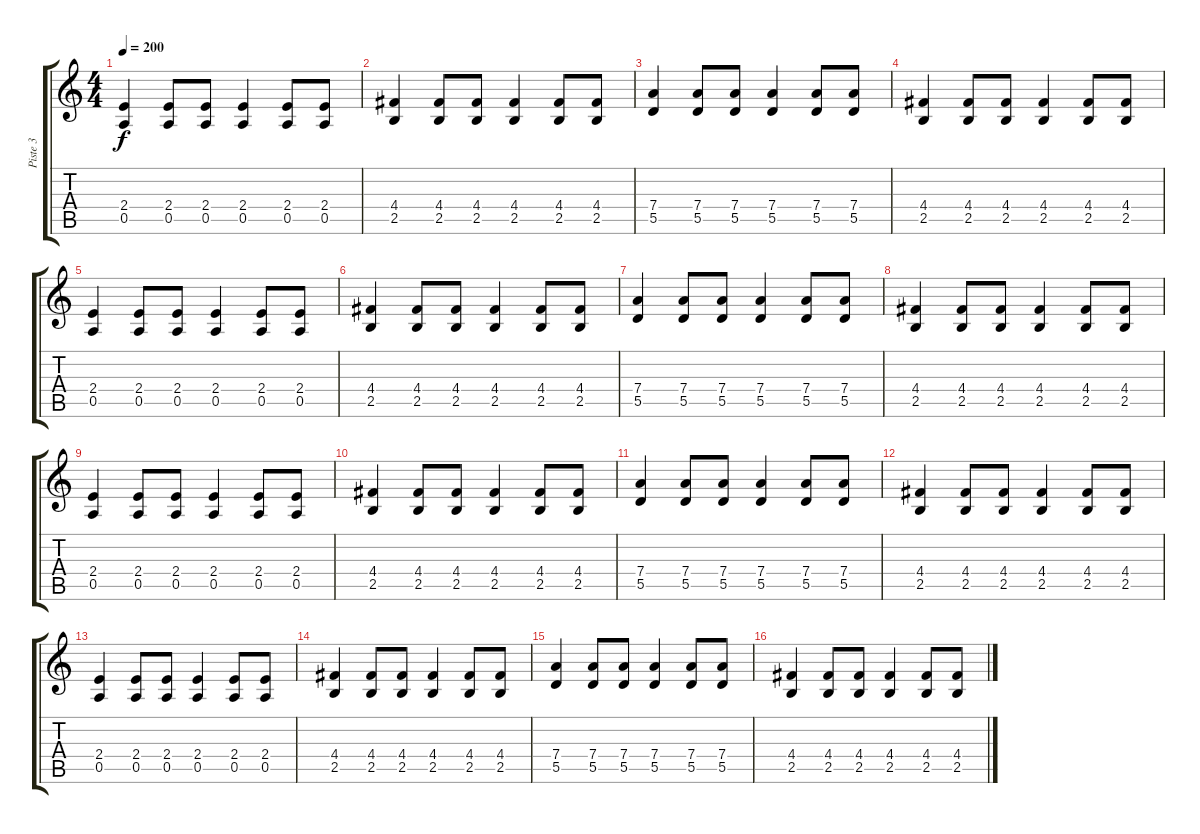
\track ("Piste 3" "Piste 3") {instrument distortionguitar}
\staff {score tabs}
\tuning (E4 B3 G3 D3 A2 E2) {hide}
\ts (4 4)
\tempo 200
\clef g2
\ks c
(2.4 0.5).4{dy f} (2.4 0.5).8 (2.4 0.5).8 (2.4 0.5).4 (2.4 0.5).8 (2.4 0.5).8 |
(4.4 2.5).4 (4.4 2.5).8 (4.4 2.5).8 (4.4 2.5).4 (4.4 2.5).8 (4.4 2.5).8 |
(7.4 5.5).4 (7.4 5.5).8 (7.4 5.5).8 (7.4 5.5).4 (7.4 5.5).8 (7.4 5.5).8 |
(4.4 2.5).4 (4.4 2.5).8 (4.4 2.5).8 (4.4 2.5).4 (4.4 2.5).8 (4.4 2.5).8 |
(2.4 0.5).4 (2.4 0.5).8 (2.4 0.5).8 (2.4 0.5).4 (2.4 0.5).8 (2.4 0.5).8 |
(4.4 2.5).4 (4.4 2.5).8 (4.4 2.5).8 (4.4 2.5).4 (4.4 2.5).8 (4.4 2.5).8 |
(7.4 5.5).4 (7.4 5.5).8 (7.4 5.5).8 (7.4 5.5).4 (7.4 5.5).8 (7.4 5.5).8 |
(4.4 2.5).4 (4.4 2.5).8 (4.4 2.5).8 (4.4 2.5).4 (4.4 2.5).8 (4.4 2.5).8 |
(2.4 0.5).4 (2.4 0.5).8 (2.4 0.5).8 (2.4 0.5).4 (2.4 0.5).8 (2.4 0.5).8 |
(4.4 2.5).4 (4.4 2.5).8 (4.4 2.5).8 (4.4 2.5).4 (4.4 2.5).8 (4.4 2.5).8 |
(7.4 5.5).4 (7.4 5.5).8 (7.4 5.5).8 (7.4 5.5).4 (7.4 5.5).8 (7.4 5.5).8 |
(4.4 2.5).4 (4.4 2.5).8 (4.4 2.5).8 (4.4 2.5).4 (4.4 2.5).8 (4.4 2.5).8 |
(2.4 0.5).4 (2.4 0.5).8 (2.4 0.5).8 (2.4 0.5).4 (2.4 0.5).8 (2.4 0.5).8 |
(4.4 2.5).4 (4.4 2.5).8 (4.4 2.5).8 (4.4 2.5).4 (4.4 2.5).8 (4.4 2.5).8 |
(7.4 5.5).4 (7.4 5.5).8 (7.4 5.5).8 (7.4 5.5).4 (7.4 5.5).8 (7.4 5.5).8 |
(4.4 2.5).4 (4.4 2.5).8 (4.4 2.5).8 (4.4 2.5).4 (4.4 2.5).8 (4.4 2.5).8
